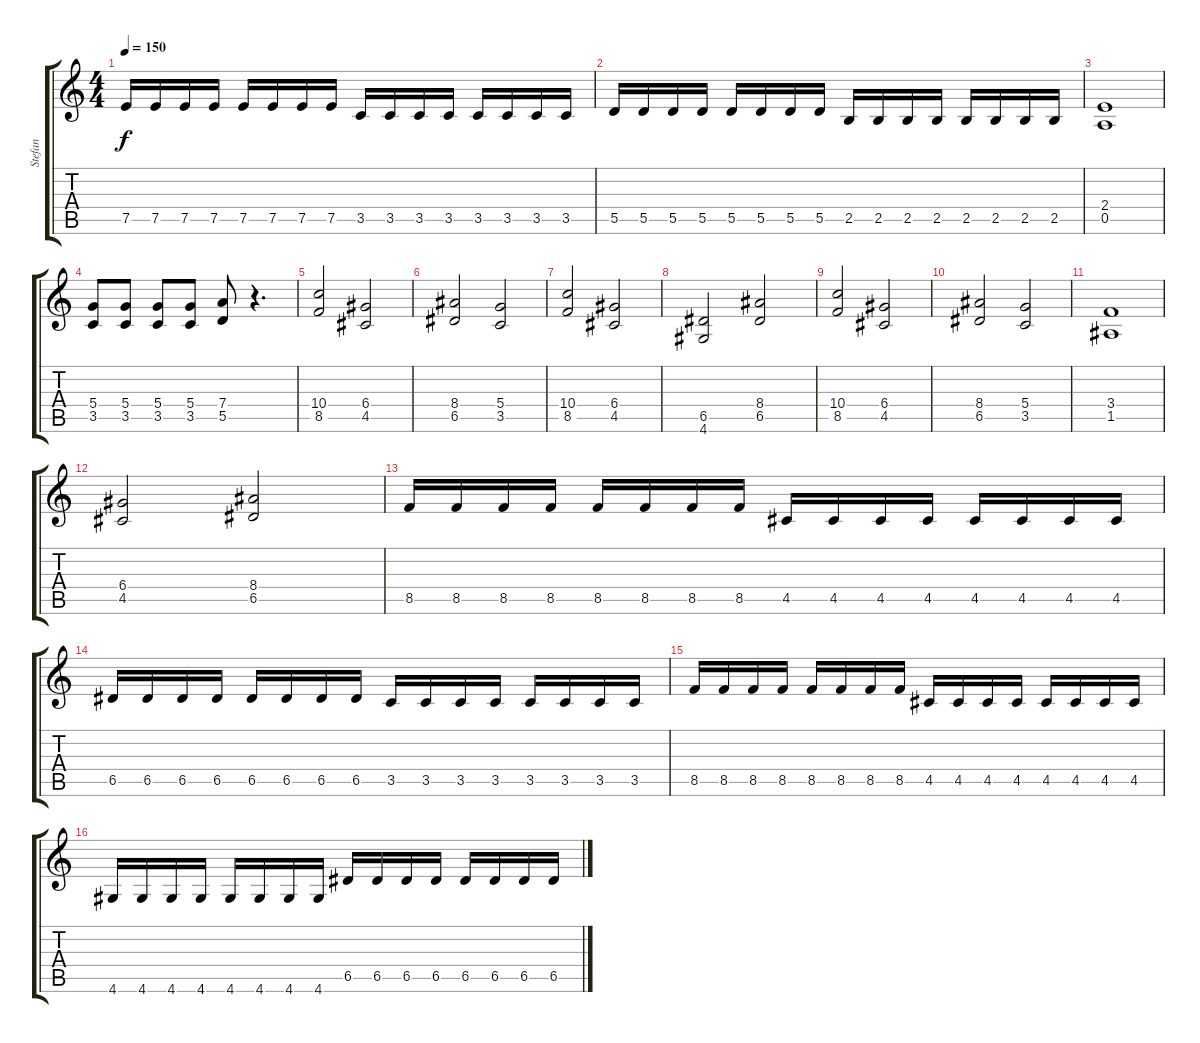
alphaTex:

\track ("Stefan" "Stefan") {instrument distortionguitar}
\staff {score tabs}
\tuning (E4 B3 G3 D3 A2 E2) {hide}
\ts (4 4)
\tempo 150
\clef g2
\ks c
7.5.16{dy f} 7.5.16 7.5.16 7.5.16 7.5.16 7.5.16 7.5.16 7.5.16 3.5.16 3.5.16 3.5.16 3.5.16 3.5.16 3.5.16 3.5.16 3.5.16 |
5.5.16 5.5.16 5.5.16 5.5.16 5.5.16 5.5.16 5.5.16 5.5.16 2.5.16 2.5.16 2.5.16 2.5.16 2.5.16 2.5.16 2.5.16 2.5.16 |
(2.4 0.5).1 |
(5.4 3.5).8 (5.4 3.5).8 (5.4 3.5).8 (5.4 3.5).8 (7.4 5.5).8 r.4{d} |
(10.4 8.5).2 (6.4 4.5).2 |
(8.4 6.5).2 (5.4 3.5).2 |
(10.4 8.5).2 (6.4 4.5).2 |
(6.5 4.6).2 (8.4 6.5).2 |
(10.4 8.5).2 (6.4 4.5).2 |
(8.4 6.5).2 (5.4 3.5).2 |
(3.4 1.5).1 |
(6.4 4.5).2 (8.4 6.5).2 |
8.5.16 8.5.16 8.5.16 8.5.16 8.5.16 8.5.16 8.5.16 8.5.16 4.5.16 4.5.16 4.5.16 4.5.16 4.5.16 4.5.16 4.5.16 4.5.16 |
6.5.16 6.5.16 6.5.16 6.5.16 6.5.16 6.5.16 6.5.16 6.5.16 3.5.16 3.5.16 3.5.16 3.5.16 3.5.16 3.5.16 3.5.16 3.5.16 |
8.5.16 8.5.16 8.5.16 8.5.16 8.5.16 8.5.16 8.5.16 8.5.16 4.5.16 4.5.16 4.5.16 4.5.16 4.5.16 4.5.16 4.5.16 4.5.16 |
4.6.16 4.6.16 4.6.16 4.6.16 4.6.16 4.6.16 4.6.16 4.6.16 6.5.16 6.5.16 6.5.16 6.5.16 6.5.16 6.5.16 6.5.16 6.5.16
